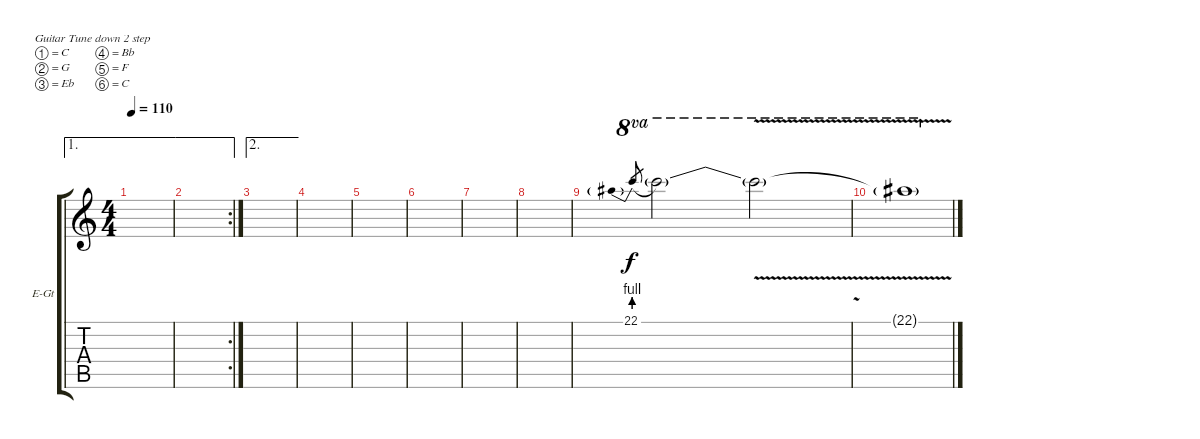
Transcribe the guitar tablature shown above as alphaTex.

\defaultSystemsLayout 4
\bracketExtendMode groupsimilarinstruments
\firstSystemTrackNameOrientation horizontal
\otherSystemsTrackNameOrientation horizontal
\track ("Electric Guitar 6" "E-Gt") {instrument distortionguitar}
\staff {score tabs}
\tuning (C4 G3 Eb3 Bb2 F2 C2)
\ae 1
\ts (4 4)
\tempo 110
\clef g2
\scale
0.333333
\ks c
|
\ae 1
\rc 2
\scale
0.354497 |
\ae 2
\scale
0.322751 |
\scale
0.322751 |
\scale
0.333333 |
\scale
0.333333 |
\scale
0.333333 |
\scale
0.333333 |
\scale
0.333333 22.1{be (prebend 0 4 60 4)}.8{ot 8va gr} 22.1{t}.2{ot 8va} 22.1{v t}.2{ot 8va} |
\scale
0.333333 22.1{v t}.1{ot 8va}
